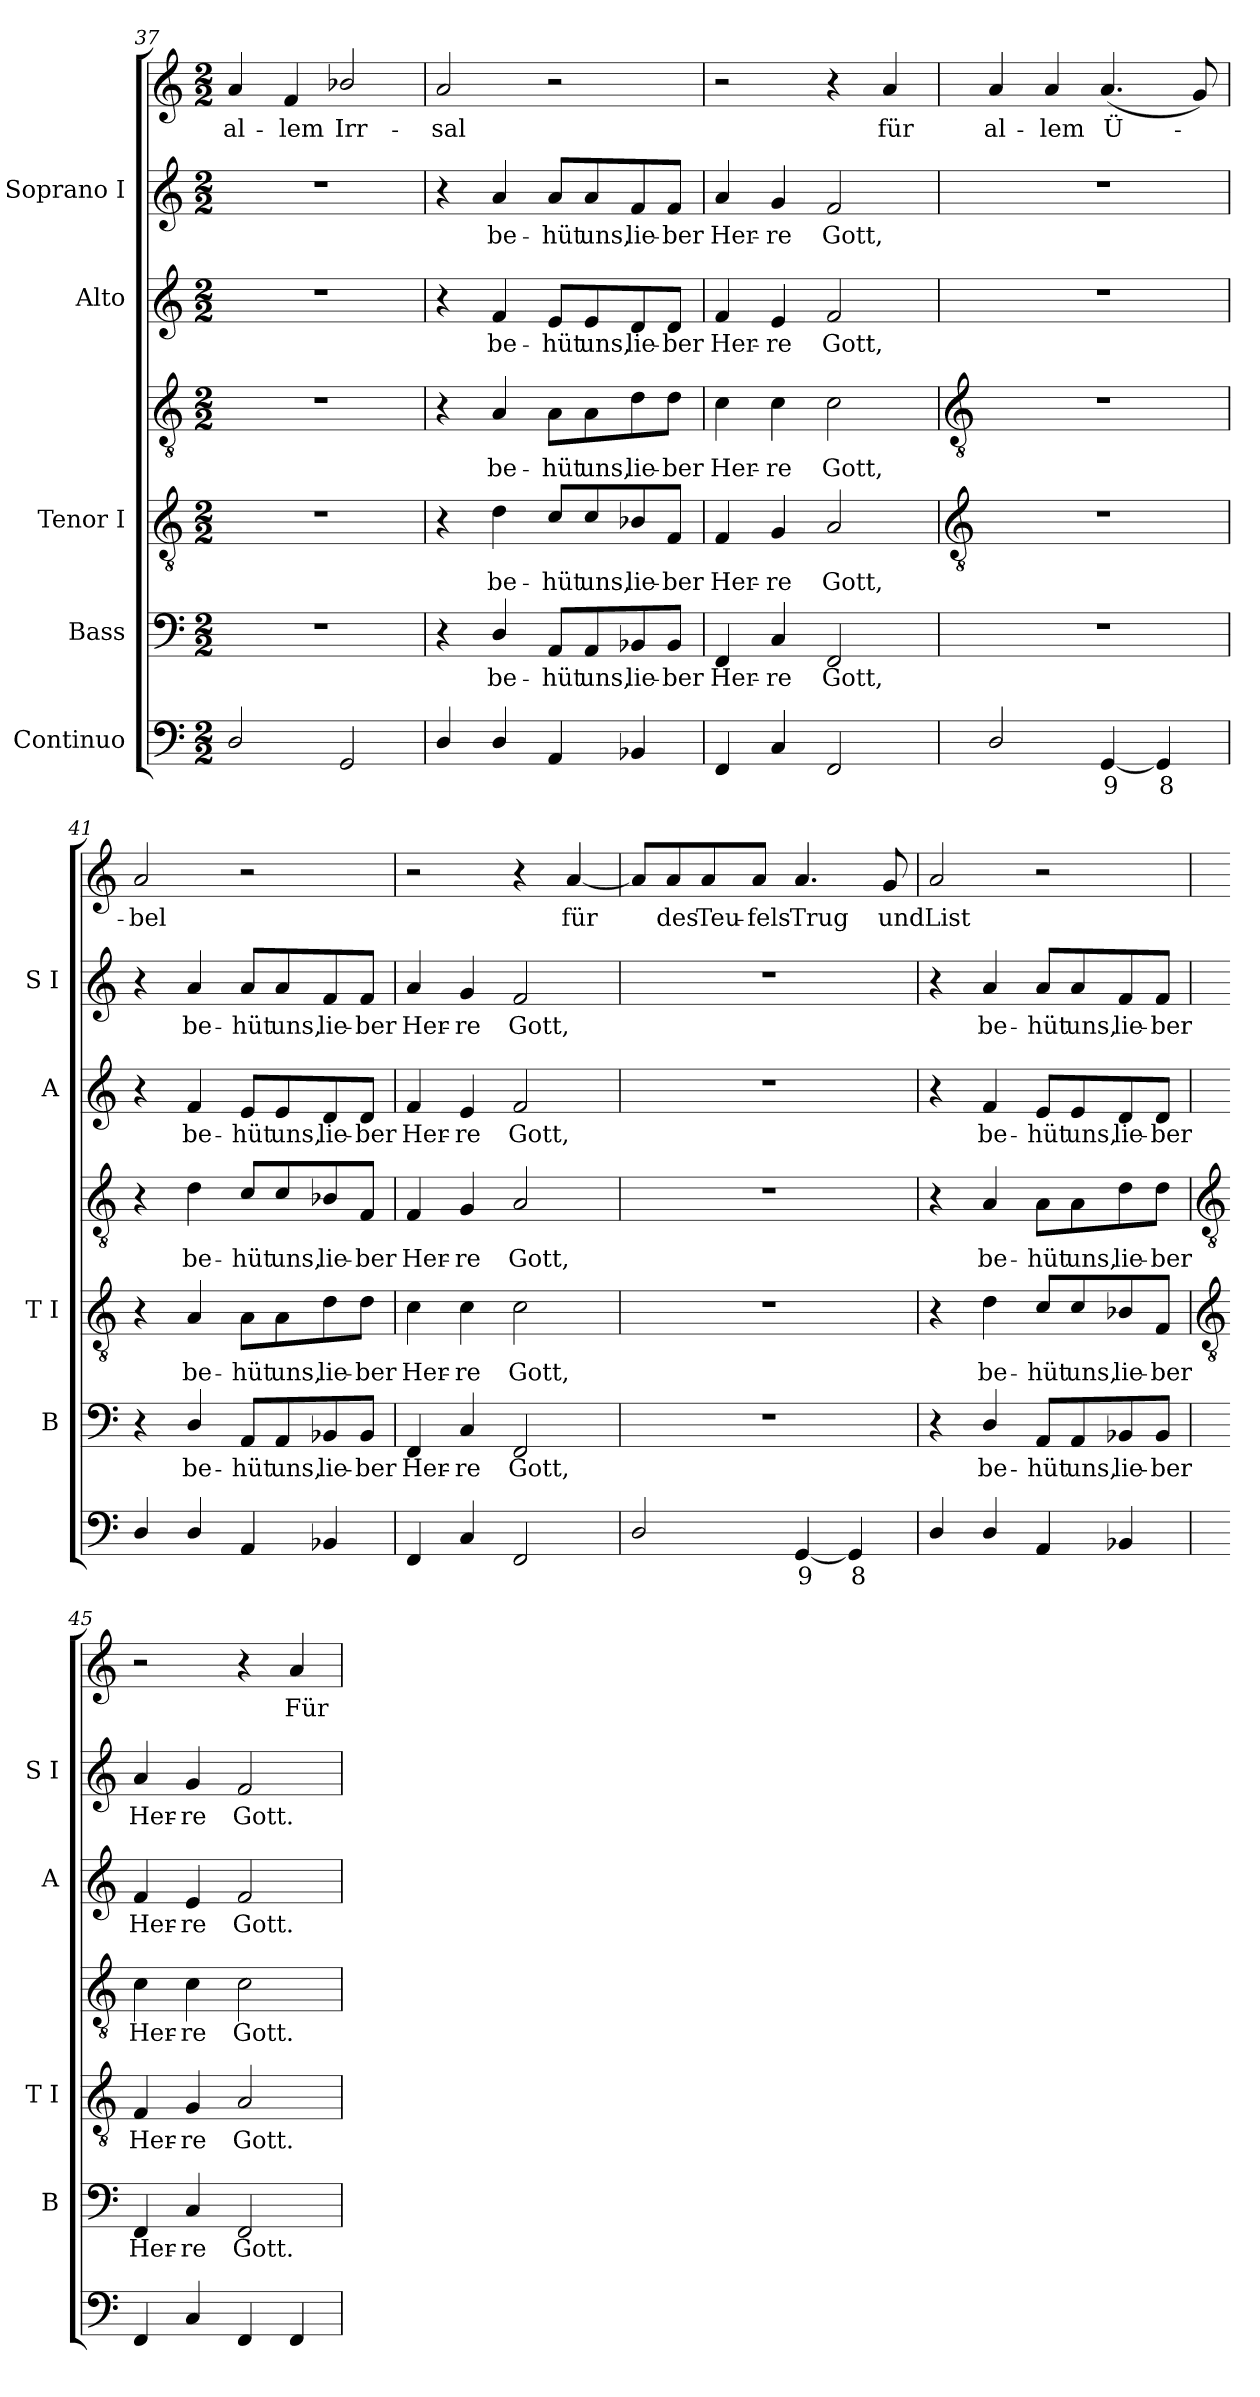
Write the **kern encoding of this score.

**kern	**text	**kern	**text	**kern	**text	**kern	**text	**kern	**text	**kern	**text	**kern	**text
*part5	*part5	*part4	*part4	*part3	*part3	*part3	*part3	*part2	*part2	*part1	*part1	*part1	*part1
*staff7	*staff7	*staff6	*staff6	*staff5	*staff5	*staff4	*staff4	*staff3	*staff3	*staff2	*staff2	*staff1	*staff1
*I"Continuo	*	*I"Bass	*	*I"Tenor I	*	*	*	*I"Alto	*	*I"Soprano I	*	*	*
*	*	*I'B	*	*I'T I	*	*	*	*I'A	*	*I'S I	*	*	*
*clefF4	*	*clefF4	*	*clefGv2	*	*clefGv2	*	*clefG2	*	*clefG2	*	*clefG2	*
*k[]	*	*k[]	*	*k[]	*	*k[]	*	*k[]	*	*k[]	*	*k[]	*
*C:	*	*C:	*	*C:	*	*C:	*	*C:	*	*C:	*	*C:	*
*M2/2	*	*M2/2	*	*M2/2	*	*M2/2	*	*M2/2	*	*M2/2	*	*M2/2	*
=37	=37	=37	=37	=37	=37	=37	=37	=37	=37	=37	=37	=37	=37
!	!	!	!	!	!	!	!	!	!	!	!	!	!LO:LY:b
2D/	.	1r	.	1r	.	1r	.	1r	.	1r	.	4a	al-
!	!	!	!	!	!	!	!	!	!	!	!	!	!LO:LY:b
.	.	.	.	.	.	.	.	.	.	.	.	4f	-lem
!	!	!	!	!	!	!	!	!	!	!	!	!	!LO:LY:b
2GG	.	.	.	.	.	.	.	.	.	.	.	2b-X/	Irr-
=38	=38	=38	=38	=38	=38	=38	=38	=38	=38	=38	=38	=38	=38
!	!	!	!	!	!	!	!	!	!	!	!	!	!LO:LY:b
4D/	.	4r	.	4r	.	4r	.	4r	.	4r	.	2a	-sal
!	!	!	!LO:LY:b	!	!LO:LY:b	!	!LO:LY:b	!	!LO:LY:b	!	!LO:LY:b	!	!
4D/	.	4D/	be-	4d	be-	4A	be-	4f	be-	4a	be-	.	.
!	!	!	!LO:LY:b	!	!LO:LY:b	!	!LO:LY:b	!	!LO:LY:b	!	!LO:LY:b	!	!
4AA	.	8AA/L	-hüt	8c/L	-hüt	8A\L	-hüt	8e/L	-hüt	8a/L	-hüt	2r	.
!	!	!	!LO:LY:b	!	!LO:LY:b	!	!LO:LY:b	!	!LO:LY:b	!	!LO:LY:b	!	!
.	.	8AA/	uns,	8c/	uns,	8A\	uns,	8e/	uns,	8a/	uns,	.	.
!	!	!	!LO:LY:b	!	!LO:LY:b	!	!LO:LY:b	!	!LO:LY:b	!	!LO:LY:b	!	!
4BB-X	.	8BB-X/	lie-	8B-X/	lie-	8d\	lie-	8d/	lie-	8f/	lie-	.	.
!	!	!	!LO:LY:b	!	!LO:LY:b	!	!LO:LY:b	!	!LO:LY:b	!	!LO:LY:b	!	!
.	.	8BB-/J	-ber	8F/J	-ber	8d\J	-ber	8d/J	-ber	8f/J	-ber	.	.
=39	=39	=39	=39	=39	=39	=39	=39	=39	=39	=39	=39	=39	=39
!	!	!	!LO:LY:b	!	!LO:LY:b	!	!LO:LY:b	!	!LO:LY:b	!	!LO:LY:b	!	!
4FF	.	4FF	Her-	4F	Her-	4c	Her-	4f	Her-	4a	Her-	2r	.
!	!	!	!LO:LY:b	!	!LO:LY:b	!	!LO:LY:b	!	!LO:LY:b	!	!LO:LY:b	!	!
4C	.	4C	-re	4G	-re	4c	-re	4e	-re	4g	-re	.	.
!	!	!	!LO:LY:b	!	!LO:LY:b	!	!LO:LY:b	!	!LO:LY:b	!	!LO:LY:b	!	!
2FF	.	2FF	Gott,	2A	Gott,	2c	Gott,	2f	Gott,	2f	Gott,	4r	.
!	!	!	!	!	!	!	!	!	!	!	!	!	!LO:LY:b
.	.	.	.	.	.	.	.	.	.	.	.	4a	für
!!LO:LB:g=z
=40	=40	=40	=40	=40	=40	=40	=40	=40	=40	=40	=40	=40	=40
*	*	*	*	*clefGv2	*	*clefGv2	*	*	*	*	*	*	*
!	!	!	!	!	!	!	!	!	!	!	!	!	!LO:LY:b
2D/	.	1r	.	1r	.	1r	.	1r	.	1r	.	4a	al-
!	!	!	!	!	!	!	!	!	!	!	!	!	!LO:LY:b
.	.	.	.	.	.	.	.	.	.	.	.	4a	-lem
!	!LO:LY:b	!	!	!	!	!	!	!	!	!	!	!	!LO:LY:b
[4GG	9	.	.	.	.	.	.	.	.	.	.	(<4.a	Ü-
!	!LO:LY:b	!	!	!	!	!	!	!	!	!	!	!	!
4GG]	8	.	.	.	.	.	.	.	.	.	.	.	.
.	.	.	.	.	.	.	.	.	.	.	.	8g)	.
=41	=41	=41	=41	=41	=41	=41	=41	=41	=41	=41	=41	=41	=41
!	!	!	!	!	!	!	!	!	!	!	!	!	!LO:LY:b
4D/	.	4r	.	4r	.	4r	.	4r	.	4r	.	2a	bel
!	!	!	!LO:LY:b	!	!LO:LY:b	!	!LO:LY:b	!	!LO:LY:b	!	!LO:LY:b	!	!
4D/	.	4D/	be-	4A	be-	4d	be-	4f	be-	4a	be-	.	.
!	!	!	!LO:LY:b	!	!LO:LY:b	!	!LO:LY:b	!	!LO:LY:b	!	!LO:LY:b	!	!
4AA	.	8AA/L	-hüt	8A\L	-hüt	8c/L	-hüt	8e/L	-hüt	8a/L	-hüt	2r	.
!	!	!	!LO:LY:b	!	!LO:LY:b	!	!LO:LY:b	!	!LO:LY:b	!	!LO:LY:b	!	!
.	.	8AA/	uns,	8A\	uns,	8c/	uns,	8e/	uns,	8a/	uns,	.	.
!	!	!	!LO:LY:b	!	!LO:LY:b	!	!LO:LY:b	!	!LO:LY:b	!	!LO:LY:b	!	!
4BB-X	.	8BB-X/	lie-	8d\	lie-	8B-X/	lie-	8d/	lie-	8f/	lie-	.	.
!	!	!	!LO:LY:b	!	!LO:LY:b	!	!LO:LY:b	!	!LO:LY:b	!	!LO:LY:b	!	!
.	.	8BB-/J	-ber	8d\J	-ber	8F/J	-ber	8d/J	-ber	8f/J	-ber	.	.
=42	=42	=42	=42	=42	=42	=42	=42	=42	=42	=42	=42	=42	=42
!	!	!	!LO:LY:b	!	!LO:LY:b	!	!LO:LY:b	!	!LO:LY:b	!	!LO:LY:b	!	!
4FF	.	4FF	Her-	4c	Her-	4F	Her-	4f	Her-	4a	Her-	2r	.
!	!	!	!LO:LY:b	!	!LO:LY:b	!	!LO:LY:b	!	!LO:LY:b	!	!LO:LY:b	!	!
4C	.	4C	-re	4c	-re	4G	-re	4e	-re	4g	-re	.	.
!	!	!	!LO:LY:b	!	!LO:LY:b	!	!LO:LY:b	!	!LO:LY:b	!	!LO:LY:b	!	!
2FF	.	2FF	Gott,	2c	Gott,	2A	Gott,	2f	Gott,	2f	Gott,	4r	.
!	!	!	!	!	!	!	!	!	!	!	!	!	!LO:LY:b
.	.	.	.	.	.	.	.	.	.	.	.	[4a	für
=43	=43	=43	=43	=43	=43	=43	=43	=43	=43	=43	=43	=43	=43
2D/	.	1r	.	1r	.	1r	.	1r	.	1r	.	8a/L]	.
!	!	!	!	!	!	!	!	!	!	!	!	!	!LO:LY:b
.	.	.	.	.	.	.	.	.	.	.	.	8a/	des
!	!	!	!	!	!	!	!	!	!	!	!	!	!LO:LY:b
.	.	.	.	.	.	.	.	.	.	.	.	8a/	Teu-
!	!	!	!	!	!	!	!	!	!	!	!	!	!LO:LY:b
.	.	.	.	.	.	.	.	.	.	.	.	8a/J	-fels
!	!LO:LY:b	!	!	!	!	!	!	!	!	!	!	!	!LO:LY:b
[4GG	9	.	.	.	.	.	.	.	.	.	.	4.a	Trug
!	!LO:LY:b	!	!	!	!	!	!	!	!	!	!	!	!
4GG]	8	.	.	.	.	.	.	.	.	.	.	.	.
!	!	!	!	!	!	!	!	!	!	!	!	!	!LO:LY:b
.	.	.	.	.	.	.	.	.	.	.	.	8g	und
=44	=44	=44	=44	=44	=44	=44	=44	=44	=44	=44	=44	=44	=44
!	!	!	!	!	!	!	!	!	!	!	!	!	!LO:LY:b
4D/	.	4r	.	4r	.	4r	.	4r	.	4r	.	2a	List
!	!	!	!LO:LY:b	!	!LO:LY:b	!	!LO:LY:b	!	!LO:LY:b	!	!LO:LY:b	!	!
4D/	.	4D/	be-	4d	be-	4A	be-	4f	be-	4a	be-	.	.
!	!	!	!LO:LY:b	!	!LO:LY:b	!	!LO:LY:b	!	!LO:LY:b	!	!LO:LY:b	!	!
4AA	.	8AA/L	-hüt	8c/L	-hüt	8A\L	-hüt	8e/L	-hüt	8a/L	-hüt	2r	.
!	!	!	!LO:LY:b	!	!LO:LY:b	!	!LO:LY:b	!	!LO:LY:b	!	!LO:LY:b	!	!
.	.	8AA/	uns,	8c/	uns,	8A\	uns,	8e/	uns,	8a/	uns,	.	.
!	!	!	!LO:LY:b	!	!LO:LY:b	!	!LO:LY:b	!	!LO:LY:b	!	!LO:LY:b	!	!
4BB-X	.	8BB-X/	lie-	8B-X/	lie-	8d\	lie-	8d/	lie-	8f/	lie-	.	.
!	!	!	!LO:LY:b	!	!LO:LY:b	!	!LO:LY:b	!	!LO:LY:b	!	!LO:LY:b	!	!
.	.	8BB-/J	-ber	8F/J	-ber	8d\J	-ber	8d/J	-ber	8f/J	-ber	.	.
!!LO:LB:g=z
=45	=45	=45	=45	=45	=45	=45	=45	=45	=45	=45	=45	=45	=45
*	*	*	*	*clefGv2	*	*clefGv2	*	*	*	*	*	*	*
!	!	!	!LO:LY:b	!	!LO:LY:b	!	!LO:LY:b	!	!LO:LY:b	!	!LO:LY:b	!	!
4FF	.	4FF	Her-	4F	Her-	4c	Her-	4f	Her-	4a	Her-	2r	.
!	!	!	!LO:LY:b	!	!LO:LY:b	!	!LO:LY:b	!	!LO:LY:b	!	!LO:LY:b	!	!
4C	.	4C	-re	4G	-re	4c	-re	4e	-re	4g	-re	.	.
!	!	!	!LO:LY:b	!	!LO:LY:b	!	!LO:LY:b	!	!LO:LY:b	!	!LO:LY:b	!	!
4FF	.	2FF	Gott.	2A	Gott.	2c	Gott.	2f	Gott.	2f	Gott.	4r	.
!	!	!	!	!	!	!	!	!	!	!	!	!	!LO:LY:b
4FF	.	.	.	.	.	.	.	.	.	.	.	4a	Für
=	=	=	=	=	=	=	=	=	=	=	=	=	=
*-	*-	*-	*-	*-	*-	*-	*-	*-	*-	*-	*-	*-	*-
